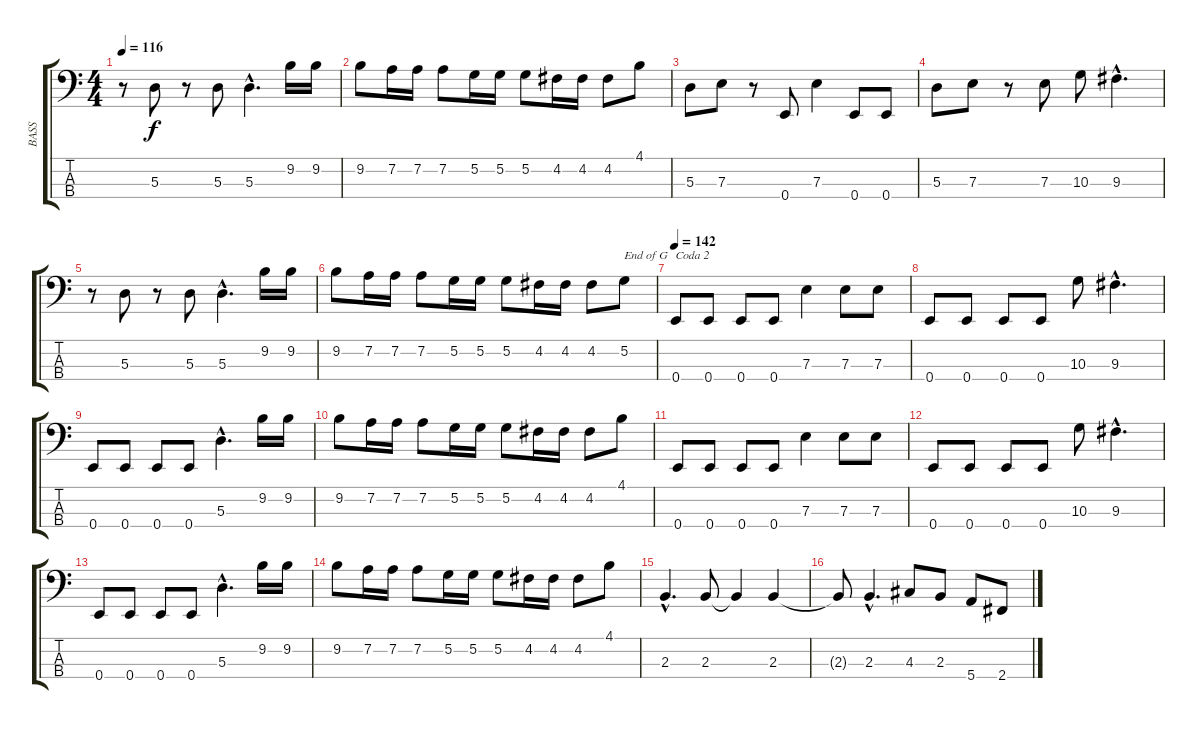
\track ("BASS" "BASS") {instrument electricbassfinger}
\staff {score tabs}
\tuning (G2 D2 A1 E1) {hide}
\ts (4 4)
\tempo 116
\clef f4
\ks c
r.8{dy f} 5.3.8 r.8 5.3.8 5.3{hac}.4{d} 9.2.16 9.2.16 |
9.2.8 7.2.16 7.2.16 7.2.8 5.2.16 5.2.16 5.2.8 4.2.16 4.2.16 4.2.8 4.1.8 |
5.3.8 7.3.8 r.8 0.4.8 7.3.4 0.4.8 0.4.8 |
5.3.8 7.3.8 r.8 7.3.8 10.3.8 9.3{hac}.4{d} |
r.8 5.3.8 r.8 5.3.8 5.3{hac}.4{d} 9.2.16 9.2.16 |
9.2.8 7.2.16 7.2.16 7.2.8 5.2.16 5.2.16 5.2.8 4.2.16 4.2.16 4.2.8 5.2.8{txt "End of G"} |
\tempo 142
0.4.8{txt "Coda 2"} 0.4.8 0.4.8 0.4.8 7.3.4 7.3.8 7.3.8 |
0.4.8 0.4.8 0.4.8 0.4.8 10.3.8 9.3{hac}.4{d} |
0.4.8 0.4.8 0.4.8 0.4.8 5.3{hac}.4{d} 9.2.16 9.2.16 |
9.2.8 7.2.16 7.2.16 7.2.8 5.2.16 5.2.16 5.2.8 4.2.16 4.2.16 4.2.8 4.1.8 |
0.4.8 0.4.8 0.4.8 0.4.8 7.3.4 7.3.8 7.3.8 |
0.4.8 0.4.8 0.4.8 0.4.8 10.3.8 9.3{hac}.4{d} |
0.4.8 0.4.8 0.4.8 0.4.8 5.3{hac}.4{d} 9.2.16 9.2.16 |
9.2.8 7.2.16 7.2.16 7.2.8 5.2.16 5.2.16 5.2.8 4.2.16 4.2.16 4.2.8 4.1.8 |
2.3{hac}.4{d} 2.3.8 2.3{t}.4 2.3.4 |
2.3{t}.8 2.3{hac}.4{d} 4.3.8 2.3.8 5.4.8 2.4.8
